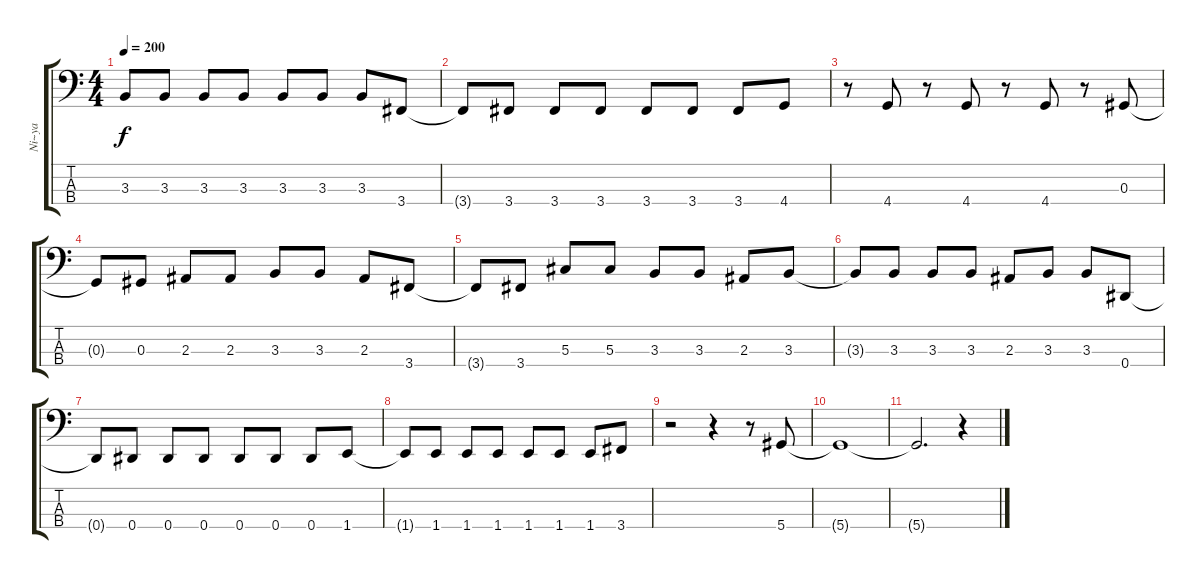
\track ("Ni~ya" "Ni~ya") {instrument electricbasspick}
\staff {score tabs}
\tuning (Gb2 Db2 Ab1 Eb1) {hide}
\ts (4 4)
\tempo 200
\clef f4
\ks c
3.3{t}.8{dy f} 3.3.8 3.3.8 3.3.8 3.3.8 3.3.8 3.3.8 3.4.8 |
3.4{t}.8 3.4.8 3.4.8 3.4.8 3.4.8 3.4.8 3.4.8 4.4.8 |
r.8 4.4.8 r.8 4.4.8 r.8 4.4.8 r.8 0.3.8 |
0.3{t}.8 0.3.8 2.3.8 2.3.8 3.3.8 3.3.8 2.3.8 3.4.8 |
3.4{t}.8 3.4.8 5.3.8 5.3.8 3.3.8 3.3.8 2.3.8 3.3.8 |
3.3{t}.8 3.3.8 3.3.8 3.3.8 2.3.8 3.3.8 3.3.8 0.4.8 |
0.4{t}.8 0.4.8 0.4.8 0.4.8 0.4.8 0.4.8 0.4.8 1.4.8 |
1.4{t}.8 1.4.8 1.4.8 1.4.8 1.4.8 1.4.8 1.4.8 3.4.8 |
r.2 r.4 r.8 5.4.8 |
5.4{t}.1 |
5.4{t}.2{d} r.4
